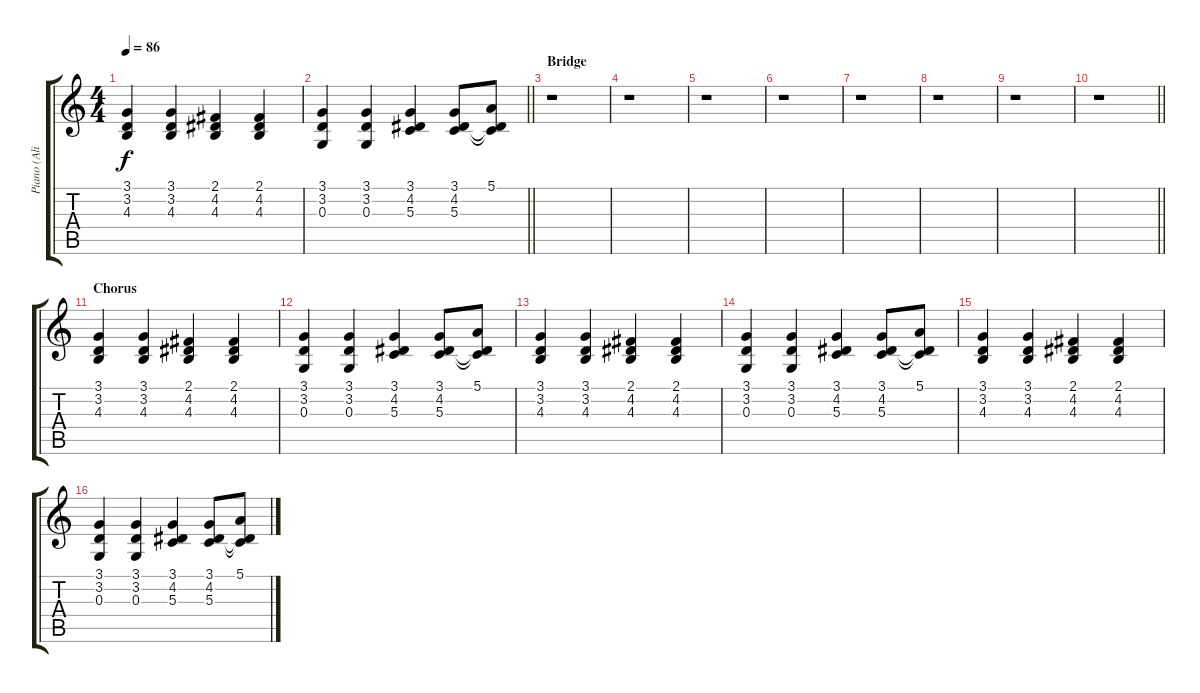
\track ("Piano (Ali)" "Piano (Ali") {instrument acousticgrandpiano}
\staff {score tabs}
\tuning (E4 B3 G3 D3 A2 E2) {hide}
\ts (4 4)
\tempo 86
\clef g2
\ks c
(3.1 3.2 4.3).4{dy f} (3.1 3.2 4.3).4 (2.1 4.2 4.3).4 (2.1 4.2 4.3).4 |
\barLineRight lightlight
(3.1 3.2 0.3).4 (3.1 3.2 0.3).4 (3.1 4.2 5.3).4 (3.1 4.2 5.3).8 (5.1 4.2{t} 5.3{t}).8 |
\section ("" "Bridge")
r.1 |
r.1 |
r.1 |
r.1 |
r.1 |
r.1 |
r.1 |
\barLineRight lightlight
r.1 |
\section ("" "Chorus")
(3.1 3.2 4.3).4 (3.1 3.2 4.3).4 (2.1 4.2 4.3).4 (2.1 4.2 4.3).4 |
(3.1 3.2 0.3).4 (3.1 3.2 0.3).4 (3.1 4.2 5.3).4 (3.1 4.2 5.3).8 (5.1 4.2{t} 5.3{t}).8 |
(3.1 3.2 4.3).4 (3.1 3.2 4.3).4 (2.1 4.2 4.3).4 (2.1 4.2 4.3).4 |
(3.1 3.2 0.3).4 (3.1 3.2 0.3).4 (3.1 4.2 5.3).4 (3.1 4.2 5.3).8 (5.1 4.2{t} 5.3{t}).8 |
(3.1 3.2 4.3).4 (3.1 3.2 4.3).4 (2.1 4.2 4.3).4 (2.1 4.2 4.3).4 |
(3.1 3.2 0.3).4 (3.1 3.2 0.3).4 (3.1 4.2 5.3).4 (3.1 4.2 5.3).8 (5.1 4.2{t} 5.3{t}).8
